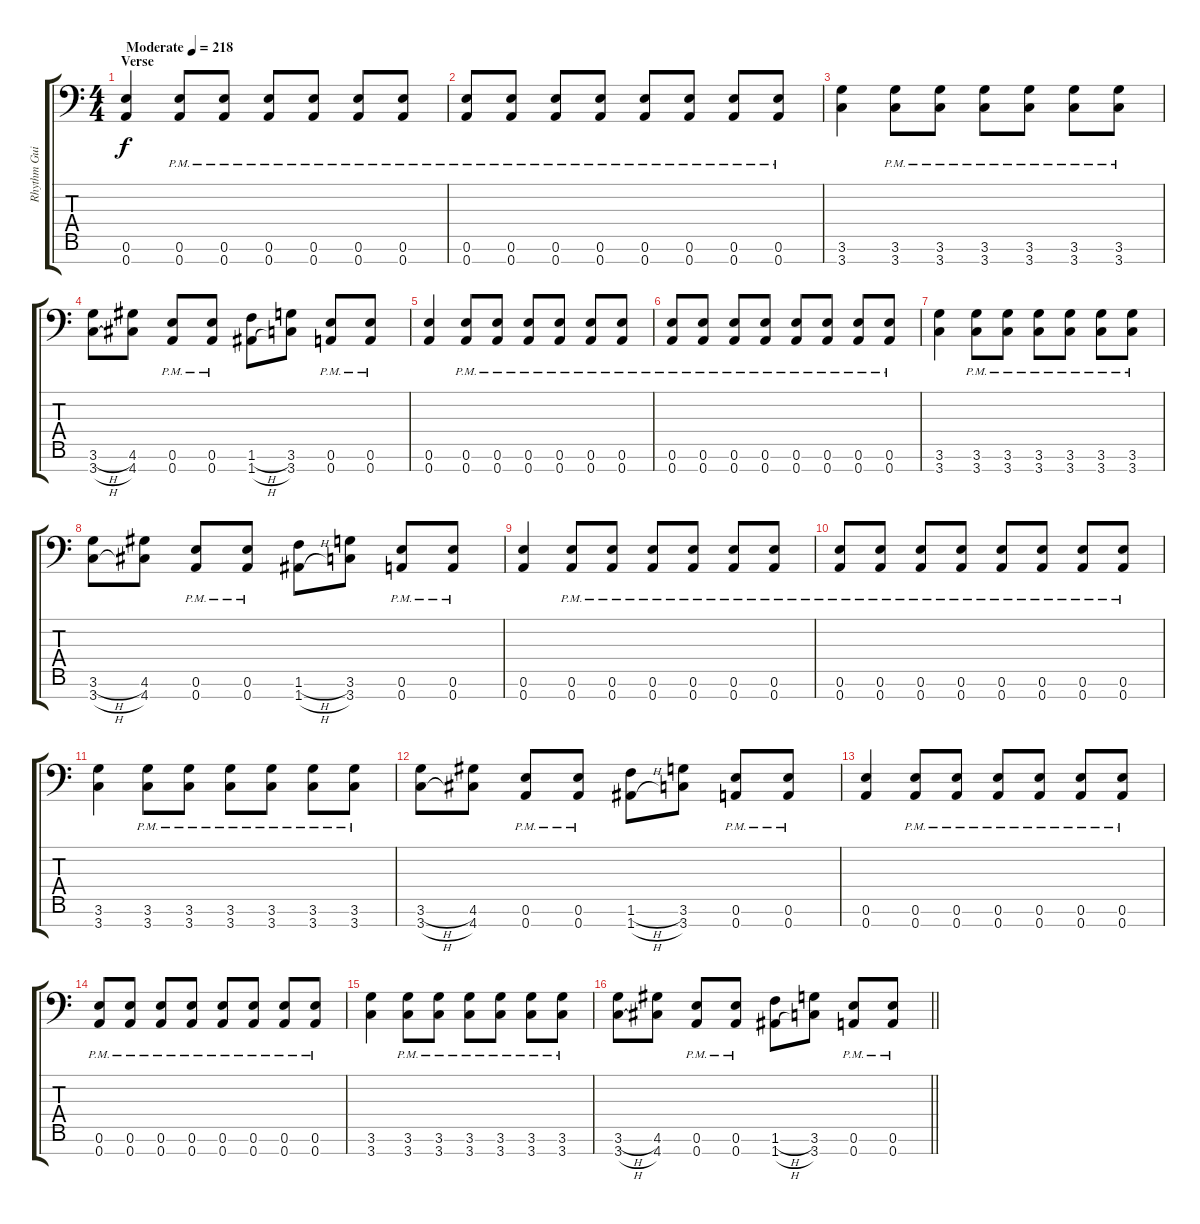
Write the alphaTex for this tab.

\track ("Rhythm Guitar 2" "Rhythm Gui") {instrument overdrivenguitar}
\staff {score tabs}
\tuning (E4 B3 G3 D3 A2 E2 A1) {hide}
\ts (4 4)
\section ("" "Verse")
\tempo (218 "Moderate")
\clef f4
\ks c
(0.6 0.7).4{dy f instrument overdrivenguitar} (0.6{pm} 0.7{pm}).8 (0.6{pm} 0.7{pm}).8 (0.6{pm} 0.7{pm}).8 (0.6{pm} 0.7{pm}).8 (0.6{pm} 0.7{pm}).8 (0.6{pm} 0.7{pm}).8 |
(0.6{pm} 0.7{pm}).8 (0.6{pm} 0.7{pm}).8 (0.6{pm} 0.7{pm}).8 (0.6{pm} 0.7{pm}).8 (0.6{pm} 0.7{pm}).8 (0.6{pm} 0.7{pm}).8 (0.6{pm} 0.7{pm}).8 (0.6{pm} 0.7{pm}).8 |
(3.6 3.7).4 (3.6{pm} 3.7{pm}).8 (3.6{pm} 3.7{pm}).8 (3.6{pm} 3.7{pm}).8 (3.6{pm} 3.7{pm}).8 (3.6{pm} 3.7{pm}).8 (3.6{pm} 3.7{pm}).8 |
(3.6{h} 3.7{h}).8 (4.6 4.7).8 (0.6{pm} 0.7{pm}).8 (0.6{pm} 0.7{pm}).8 (1.6{h} 1.7{h}).8 (3.6 3.7).8 (0.6{pm} 0.7{pm}).8 (0.6{pm} 0.7{pm}).8 |
(0.6 0.7).4 (0.6{pm} 0.7{pm}).8 (0.6{pm} 0.7{pm}).8 (0.6{pm} 0.7{pm}).8 (0.6{pm} 0.7{pm}).8 (0.6{pm} 0.7{pm}).8 (0.6{pm} 0.7{pm}).8 |
(0.6{pm} 0.7{pm}).8 (0.6{pm} 0.7{pm}).8 (0.6{pm} 0.7{pm}).8 (0.6{pm} 0.7{pm}).8 (0.6{pm} 0.7{pm}).8 (0.6{pm} 0.7{pm}).8 (0.6{pm} 0.7{pm}).8 (0.6{pm} 0.7{pm}).8 |
(3.6 3.7).4 (3.6{pm} 3.7{pm}).8 (3.6{pm} 3.7{pm}).8 (3.6{pm} 3.7{pm}).8 (3.6{pm} 3.7{pm}).8 (3.6{pm} 3.7{pm}).8 (3.6{pm} 3.7{pm}).8 |
(3.6{h} 3.7{h}).8 (4.6 4.7).8 (0.6{pm} 0.7{pm}).8 (0.6{pm} 0.7{pm}).8 (1.6{h} 1.7{h}).8 (3.6 3.7).8 (0.6{pm} 0.7{pm}).8 (0.6{pm} 0.7{pm}).8 |
(0.6 0.7).4 (0.6{pm} 0.7{pm}).8 (0.6{pm} 0.7{pm}).8 (0.6{pm} 0.7{pm}).8 (0.6{pm} 0.7{pm}).8 (0.6{pm} 0.7{pm}).8 (0.6{pm} 0.7{pm}).8 |
(0.6{pm} 0.7{pm}).8 (0.6{pm} 0.7{pm}).8 (0.6{pm} 0.7{pm}).8 (0.6{pm} 0.7{pm}).8 (0.6{pm} 0.7{pm}).8 (0.6{pm} 0.7{pm}).8 (0.6{pm} 0.7{pm}).8 (0.6{pm} 0.7{pm}).8 |
(3.6 3.7).4 (3.6{pm} 3.7{pm}).8 (3.6{pm} 3.7{pm}).8 (3.6{pm} 3.7{pm}).8 (3.6{pm} 3.7{pm}).8 (3.6{pm} 3.7{pm}).8 (3.6{pm} 3.7{pm}).8 |
(3.6{h} 3.7{h}).8 (4.6 4.7).8 (0.6{pm} 0.7{pm}).8 (0.6{pm} 0.7{pm}).8 (1.6{h} 1.7{h}).8 (3.6 3.7).8 (0.6{pm} 0.7{pm}).8 (0.6{pm} 0.7{pm}).8 |
(0.6 0.7).4 (0.6{pm} 0.7{pm}).8 (0.6{pm} 0.7{pm}).8 (0.6{pm} 0.7{pm}).8 (0.6{pm} 0.7{pm}).8 (0.6{pm} 0.7{pm}).8 (0.6{pm} 0.7{pm}).8 |
(0.6{pm} 0.7{pm}).8 (0.6{pm} 0.7{pm}).8 (0.6{pm} 0.7{pm}).8 (0.6{pm} 0.7{pm}).8 (0.6{pm} 0.7{pm}).8 (0.6{pm} 0.7{pm}).8 (0.6{pm} 0.7{pm}).8 (0.6{pm} 0.7{pm}).8 |
(3.6 3.7).4 (3.6{pm} 3.7{pm}).8 (3.6{pm} 3.7{pm}).8 (3.6{pm} 3.7{pm}).8 (3.6{pm} 3.7{pm}).8 (3.6{pm} 3.7{pm}).8 (3.6{pm} 3.7{pm}).8 |
\barLineRight lightlight
(3.6{h} 3.7{h}).8 (4.6 4.7).8 (0.6{pm} 0.7{pm}).8 (0.6{pm} 0.7{pm}).8 (1.6{h} 1.7{h}).8 (3.6 3.7).8 (0.6{pm} 0.7{pm}).8 (0.6{pm} 0.7{pm}).8
